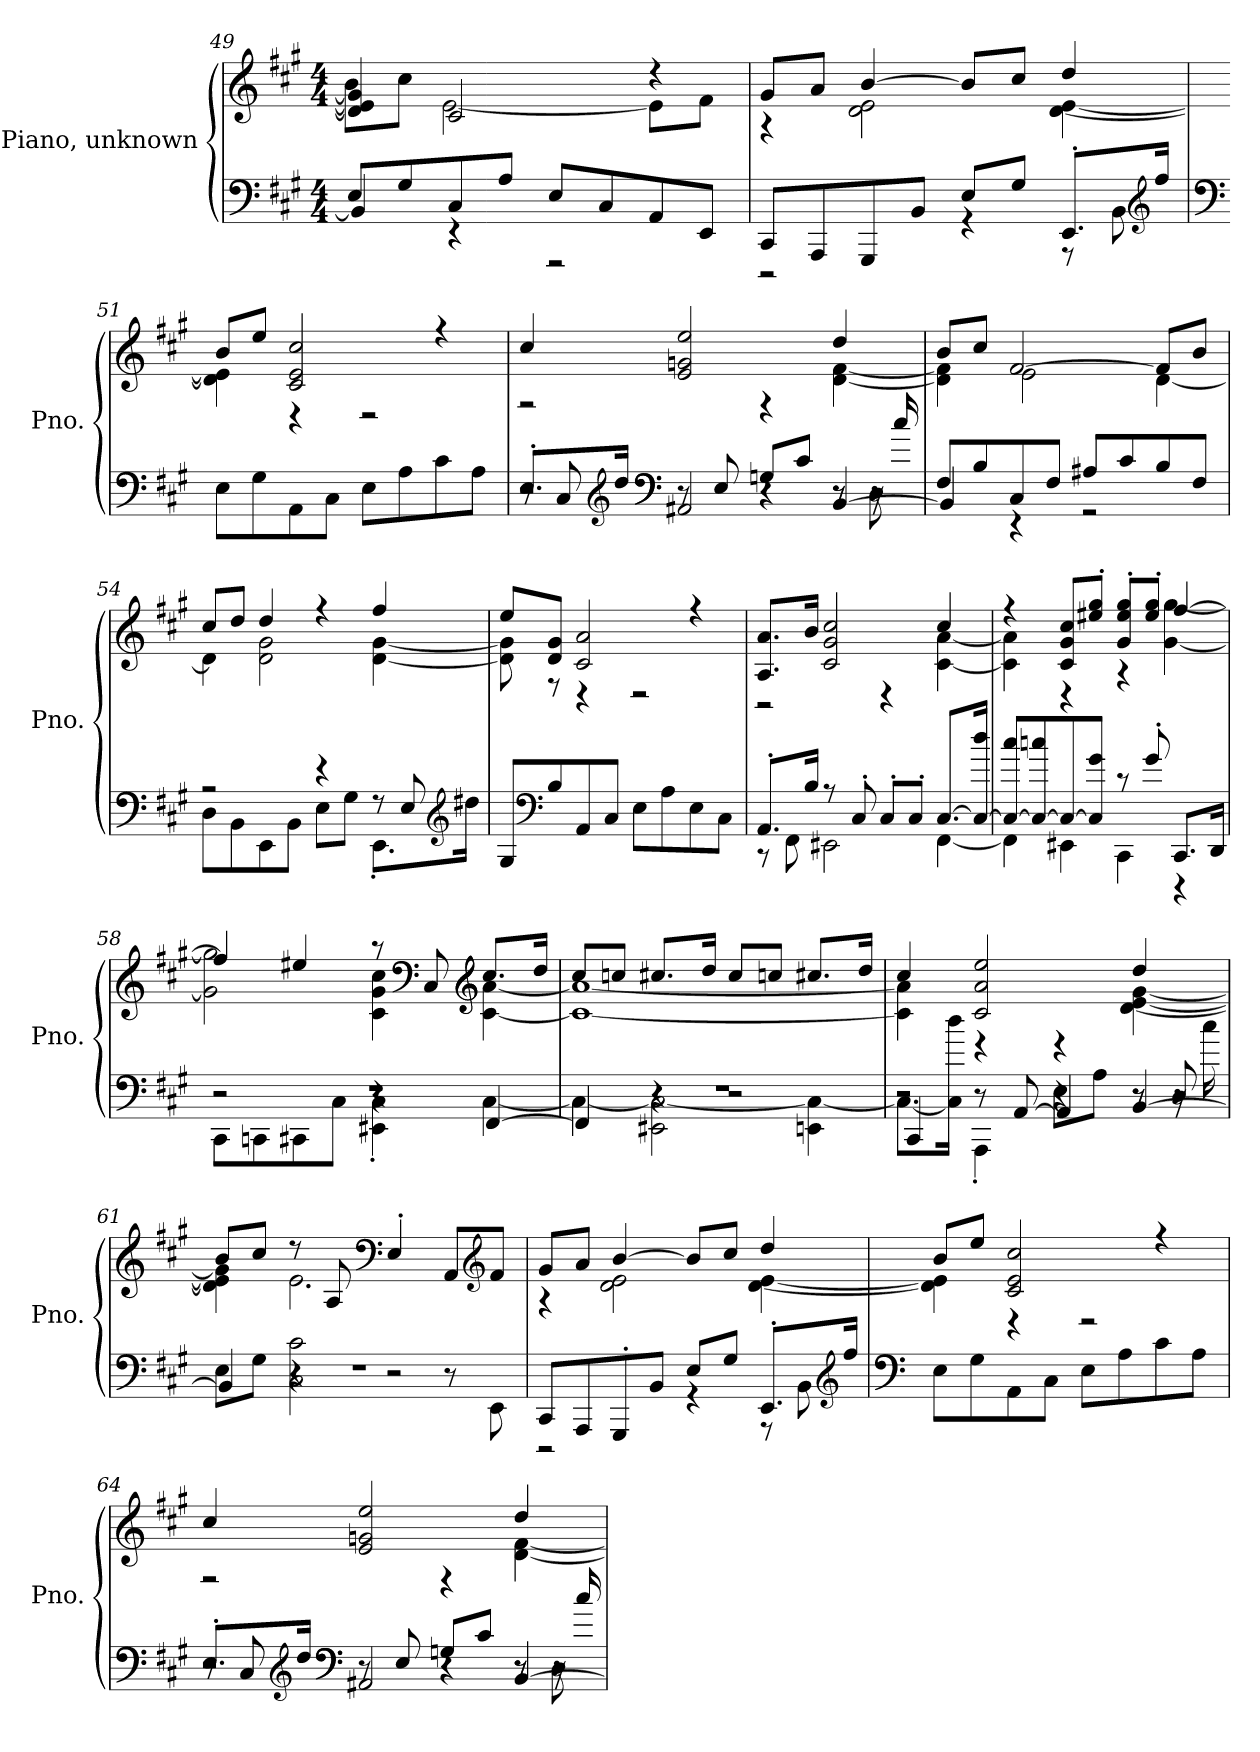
**kern	**kern
*part1	*part1
*staff2	*staff1
*I"Piano, unknown	*
*I'Pno.	*
!!LO:LB:g=z
*clefF4	*clefG2
*k[f#c#g#]	*k[f#c#g#]
*M4/4	*M4/4
=49	=49
*^	*^
8E/L	4BB/]	4d/] 4e/] 4g#/]	8b\L
8G#/	.	.	8cc#\J
8C#/	4r	2c#/	[2e\
8A/J	.	.	.
8E/L	2r	.	.
8C#/	.	.	.
8AA/	.	4r	8e\L]
8EE/J	.	.	8f#\J
=50	=50	=50	=50
8CC#/L	2r	8g#/L	4r
8AAA/	.	8a/J	.
8GGG#/	.	[4b/	2d\ 2e\
8BB/J	.	.	.
8E/L	4r	8b/L]	.
8G#/J	.	8cc#/J	.
8.EE'/L	8r	4dd/	[4d\ [4e\
.	8BB\	.	.
*clefG2	*	*	*
16ff#/Jk	.	.	.
*v	*v	*	*
=51	=51	=51
*clefF4	*	*
8E\L	8b/L	4d\] 4e\]
8G#\	8ee/J	.
8AA\	2c#/ 2e/ 2cc#/	4r
8C#\J	.	.
8E\L	.	2r
8A\	.	.
8c#\	4r	.
8A\J	.	.
!!LO:LB:g=z	!!
=52	=52	=52
*^	*	*
*	*^	*	*
8.E'/L	2r	8r	4cc#/	2r
.	.	8C#/	.	.
*clefG2	*	*	*	*
16dd/Jk	.	.	.	.
*clefF4	*	*	*	*
8r	.	2AA#X/	2e/ 2gn/ 2ee/	.
8E/	.	.	.	.
8Gn/L	4r	.	.	4r
8c#/J	.	.	.	.
8r	8r	[4BB/	4dd/	[4d\ [4f#\
16r	8D\	.	.	.
16cc#/	.	.	.	.
*	*v	*v	*	*
=53	=53	=53	=53
8F#/L	4BB/]	8b/L	4d\] 4f#\]
8B/	.	8cc#/J	.
8C#/	4r	[2f#/	2e\
8F#/J	.	.	.
8A#X/L	2r	.	.
8c#/	.	.	.
8B/	.	8f#/L]	[4d\
8F#/J	.	8b/J	.
=54	=54	=54	=54
2r	8D\L	8cc#/L	4d\]
.	8BB\	8dd/J	.
.	8EE\	4dd/	2d\ 2g#\
.	8BB\J	.	.
4r	8E\L	4r	.
.	8G#\J	.	.
8r	8.EE'\L	4ff#/	[4d\ [4g#\
8E/	.	.	.
*clefG2	*	*	*
.	16dd#X\Jk	.	.
*v	*v	*	*
!!LO:LB:g=z	!!
=55	=55	=55
8G#/L	8ee/L	8d\] 8g#\]
*clefF4	*	*
8B/	8d/ 8g#/J	8r
8AA/	2c#/ 2a/	4r
8C#/J	.	.
8E\L	.	2r
8A\	.	.
8E\	4r	.
8C#\J	.	.
=56	=56	=56
*^	*	*
8.AA'/L	8r	8.A/ 8.a/L	2r
.	8FF#\	.	.
16B/Jk	.	16b/Jk	.
8r	2EE#X\	2c#/ 2g#/ 2cc#/	.
8C#'/	.	.	.
8C#'/L	.	.	4r
8C#'/J	.	.	.
[8.C#/L	[4FF#\	4cc#/	[4c#\ [4a\
16C#/_ 16dd/Jk	.	.	.
=57	=57	=57	=57
8C#/_ 8cc#/L	4FF#\]	4r	4c#\] 4a\]
8C#/_ 8ccn/	.	.	.
8C#/_	4EE#X\	8c#/ 8g#/ 8cc#/L	4r
8C#/] 8g#/J	.	8ee#X/' 8gg#/'J	.
8r	4CC#\	8g#/' 8ee#/' 8gg#/'L	4r
8g#'/	.	8ee#/' 8gg#/'J	.
8.CC#/L	4r	[4ff#/	[4g#\ [4gg#\
16DD/Jk	.	.	.
!!LO:LB:g=z	!!
=58	=58	=58	=58
*	*^	*	*
1r	8CC#\L	2r	4ff#/]	2g#\] 2gg#\]
.	8CCn\	.	.	.
.	8CC#X\	.	4ee#X/	.
.	8C#\J	.	.	.
.	4EE#X\' 4C#\'	4r	8r	4c#\ 4g#\ 4cc#\
*	*	*	*clefF4	*
.	.	.	8C#/	.
*	*	*	*clefG2	*
.	[4C#\	[4FF#/	8.cc#/L	[4c#\ [4a\
.	.	.	16dd/Jk	.
=59	=59	=59	=59	=59
1r	4C#\_	4FF#/]	8cc#/L	1c#_ 1a_
.	.	.	8ccn/J	.
.	2EE#X\ 2C#\_	4r	8.cc#X/L	.
.	.	.	16dd/Jk	.
.	.	2r	8cc#/L	.
.	.	.	8ccn/J	.
.	4EEn\ 4C#\_	.	8.cc#X/L	.
.	.	.	16dd/Jk	.
=60	=60	=60	=60	=60
2r	8.C#\L_	4CC#/	4cc#/	4c#\] 4a\]
.	16C#\] 16dd\Jk	.	.	.
.	4AAA'\	8r	2c#/ 2a/ 2ee/	4r
.	.	[8AA/	.	.
4r	8E\L	4AA/]	.	4r
.	8A\J	.	.	.
8r	8r	[4BB/	4dd/	[4d\ [4e\ [4g#\
8D/	16r	.	.	.
.	16cc#\	.	.	.
!!LO:LB:g=z	!!
=61	=61	=61	=61	=61
1r	8E\L	4BB/]	8b/L	4d\] 4e\] 4g#\]
.	8G#\J	.	8cc#/J	.
.	2C#\ 2c#\	4r	8r	2.e\
.	.	.	8A/	.
*	*	*	*clefF4	*
.	.	2r	4E'/	.
.	8r	.	8AA/L	.
*	*	*	*clefG2	*
.	8EE\	.	8f#/J	.
*	*v	*v	*	*
=62	=62	=62	=62
8CC#/L	2r	8g#/L	4r
8AAA/	.	8a/J	.
8GGG#'/	.	[4b/	2d\ 2e\
8BB/J	.	.	.
8E/L	4r	8b/L]	.
8G#/J	.	8cc#/J	.
8.EE'/L	8r	4dd/	[4d\ [4e\
.	8BB\	.	.
*clefG2	*	*	*
16ff#/Jk	.	.	.
*v	*v	*	*
=63	=63	=63
*clefF4	*	*
8E\L	8b/L	4d\] 4e\]
8G#\	8ee/J	.
8AA\	2c#/ 2e/ 2cc#/	4r
8C#\J	.	.
8E\L	.	2r
8A\	.	.
8c#\	4r	.
8A\J	.	.
!!LO:PB:g=z	!!
=64	=64	=64
*^	*	*
*	*^	*	*
8.E'/L	2r	8r	4cc#/	2r
.	.	8C#/	.	.
*clefG2	*	*	*	*
16dd/Jk	.	.	.	.
*clefF4	*	*	*	*
8r	.	2AA#X/	2e/ 2gn/ 2ee/	.
8E/	.	.	.	.
8Gn/L	4r	.	.	4r
8c#/J	.	.	.	.
8r	8r	[4BB/	4dd/	[4d\ [4f#\
16r	8D\	.	.	.
16cc#/	.	.	.	.
*v	*v	*v	*	*
*	*v	*v
=	=
*-	*-
